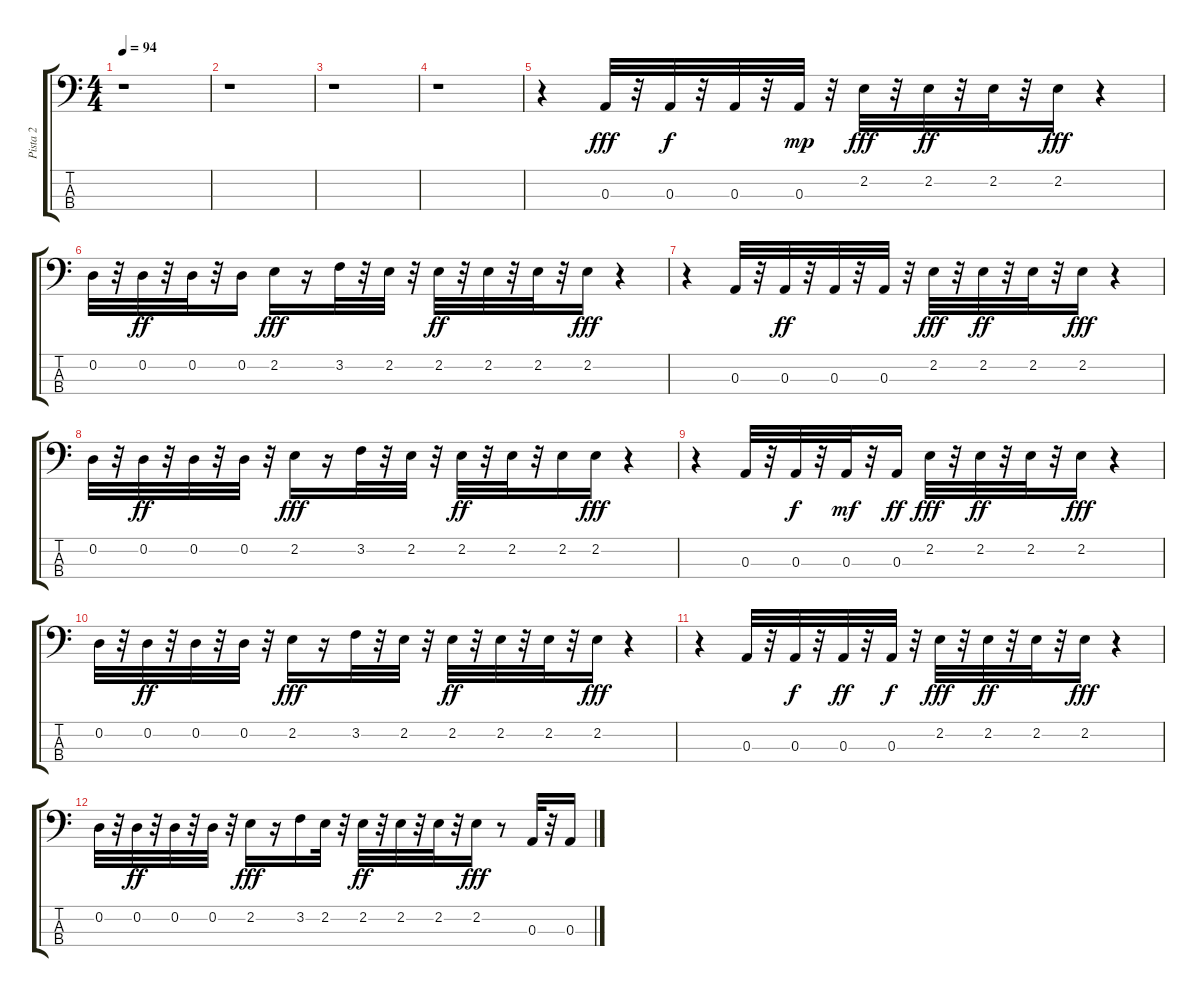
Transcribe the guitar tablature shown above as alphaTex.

\track ("Pista 2" "Pista 2") {instrument electricbassfinger}
\staff {score tabs}
\tuning (G2 D2 A1 E1) {hide}
\ts (4 4)
\tempo 94
\clef f4
\ks c
r.1{dy fff} |
r.1 |
r.1 |
r.1 |
r.4 0.3.32 r.32 0.3.32{dy f} r.32 0.3.32 r.32 0.3.32{dy mp} r.32 2.2.32{dy fff} r.32 2.2.32{dy ff} r.32 2.2.32 r.32 2.2.16{dy fff} r.4 |
0.2.32 r.32 0.2.32{dy ff} r.32 0.2.32 r.32 0.2.16 2.2.16{dy fff} r.16 3.2.32 r.32 2.2.32 r.32 2.2.32{dy ff} r.32 2.2.32 r.32 2.2.32 r.32 2.2.16{dy fff} r.4 |
r.4 0.3.32 r.32 0.3.32{dy ff} r.32 0.3.32 r.32 0.3.32 r.32 2.2.32{dy fff} r.32 2.2.32{dy ff} r.32 2.2.32 r.32 2.2.16{dy fff} r.4 |
0.2.32 r.32 0.2.32{dy ff} r.32 0.2.32 r.32 0.2.32 r.32 2.2.16{dy fff} r.16 3.2.32 r.32 2.2.32 r.32 2.2.32{dy ff} r.32 2.2.32 r.32 2.2.16 2.2.16{dy fff} r.4 |
r.4 0.3.32 r.32 0.3.32{dy f} r.32 0.3.32{dy mf} r.32 0.3.16{dy ff} 2.2.32{dy fff} r.32 2.2.32{dy ff} r.32 2.2.32 r.32 2.2.16{dy fff} r.4 |
0.2.32 r.32 0.2.32{dy ff} r.32 0.2.32 r.32 0.2.32 r.32 2.2.16{dy fff} r.16 3.2.32 r.32 2.2.32 r.32 2.2.32{dy ff} r.32 2.2.32 r.32 2.2.32 r.32 2.2.16{dy fff} r.4 |
r.4 0.3.32 r.32 0.3.32{dy f} r.32 0.3.32{dy ff} r.32 0.3.32{dy f} r.32 2.2.32{dy fff} r.32 2.2.32{dy ff} r.32 2.2.32 r.32 2.2.16{dy fff} r.4 |
0.2.32 r.32 0.2.32{dy ff} r.32 0.2.32 r.32 0.2.32 r.32 2.2.16{dy fff} r.16 3.2.16 2.2.32 r.32 2.2.32{dy ff} r.32 2.2.32 r.32 2.2.32 r.32 2.2.16{dy fff} r.8 0.3.32 r.32 0.3.16
